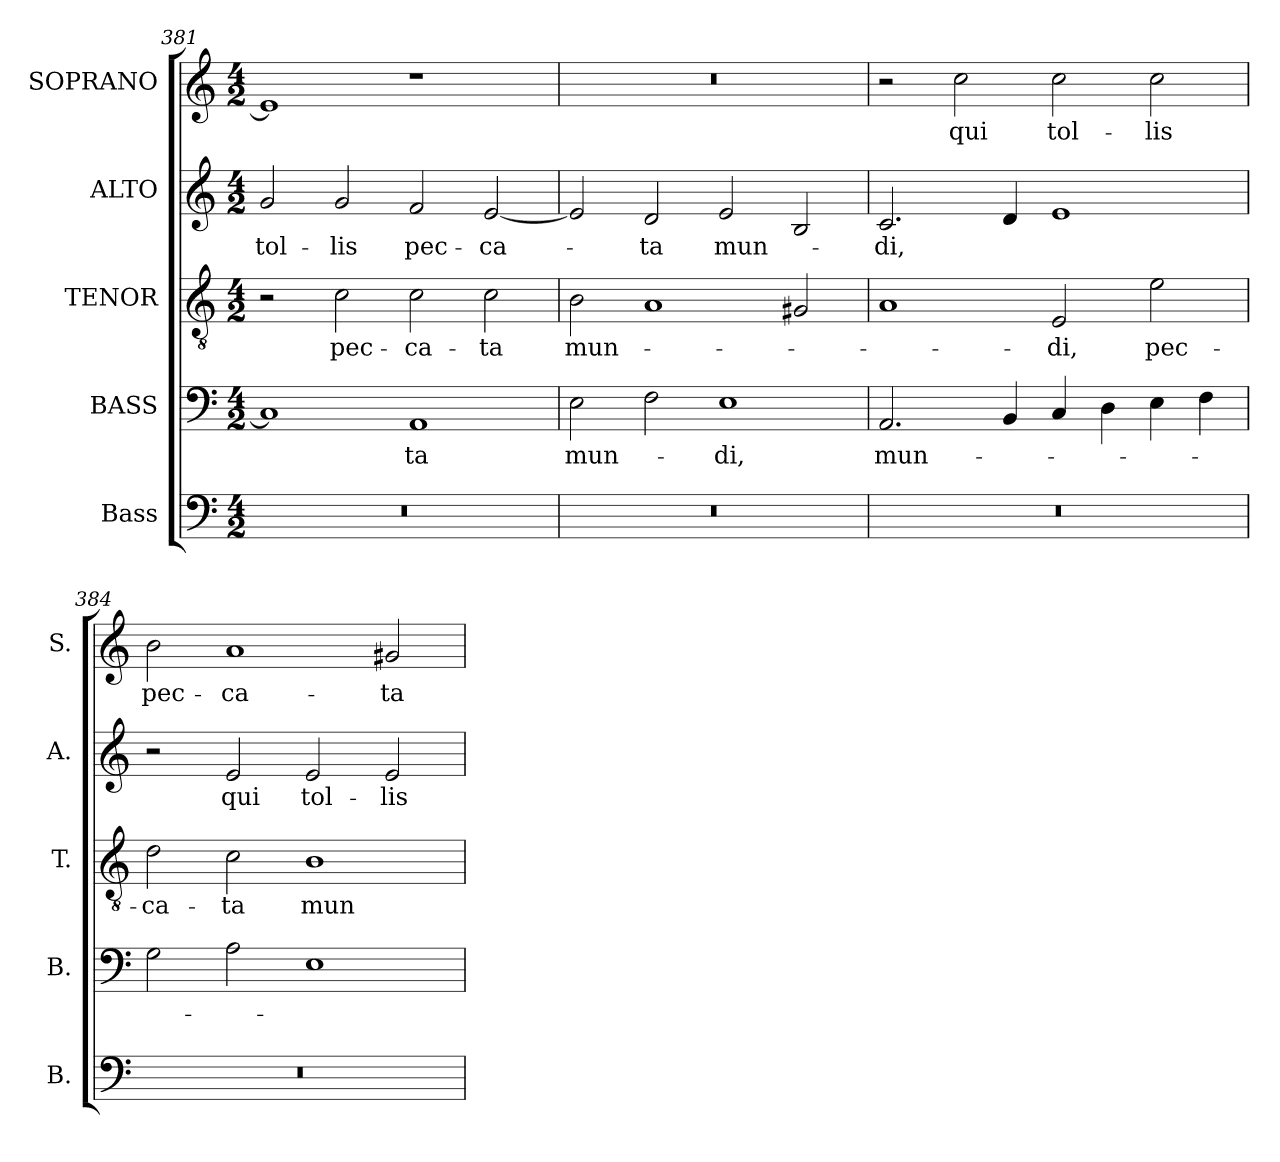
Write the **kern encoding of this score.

**kern	**kern	**text	**kern	**text	**kern	**text	**kern	**text
*part5	*part4	*part4	*part3	*part3	*part2	*part2	*part1	*part1
*staff5	*staff4	*staff4	*staff3	*staff3	*staff2	*staff2	*staff1	*staff1
*I"Bass	*I"BASS	*	*I"TENOR	*	*I"ALTO	*	*I"SOPRANO	*
*I'B.	*I'B.	*	*I'T.	*	*I'A.	*	*I'S.	*
*clefF4	*clefF4	*	*clefGv2	*	*clefG2	*	*clefG2	*
*	*	*	*ITrd7c12	*	*	*	*	*
*k[]	*k[]	*	*k[]	*	*k[]	*	*k[]	*
*C:	*C:	*	*C:	*	*C:	*	*C:	*
*M4/2	*M4/2	*	*M4/2	*	*M4/2	*	*M4/2	*
=381	=381	=381	=381	=381	=381	=381	=381	=381
!LO:N:vis=1	!	!	!	!	!	!	!	!
!	!	!	!	!	!	!LO:LY:b:color=#000000	!	!
0r	1Ci]	.	2r	.	2gi/	tol-	1ei]	.
!	!	!	!	!LO:LY:b:color=#000000	!	!	!	!
!	!	!	!	!	!	!LO:LY:b:color=#000000	!	!
.	.	.	2Ci\	pec-	2gi/	-lis	.	.
!	!	!LO:LY:b:color=#000000	!	!	!	!	!	!
!	!	!	!	!LO:LY:b:color=#000000	!	!	!	!
!	!	!	!	!	!	!LO:LY:b:color=#000000	!	!
.	1AAi	-ta	2Ci\	-ca-	2fi/	pec-	1r	.
!	!	!	!	!LO:LY:b:color=#000000	!	!	!	!
!	!	!	!	!	!	!LO:LY:b:color=#000000	!	!
.	.	.	2Ci\	-ta	[2ei/	-ca-	.	.
=382	=382	=382	=382	=382	=382	=382	=382	=382
!LO:N:vis=1	!	!	!	!	!	!	!	!
!	!	!LO:LY:b:color=#000000	!	!	!	!	!	!
!	!	!	!	!LO:LY:b:color=#000000	!	!	!LO:N:vis=1	!
0r	2Ei\	mun-	2BBi\	mun-	2ei/]	.	0r	.
!	!	!	!	!	!	!LO:LY:b:color=#000000	!	!
.	2Fi\	.	1AAi	.	2di/	-ta	.	.
!	!	!LO:LY:b:color=#000000	!	!	!	!	!	!
!	!	!	!	!	!	!LO:LY:b:color=#000000	!	!
.	1Ei	-di,	.	.	2ei/	mun-	.	.
.	.	.	2GG#Xi/	.	2Bi/	.	.	.
=383	=383	=383	=383	=383	=383	=383	=383	=383
!LO:N:vis=1	!	!	!	!	!	!	!	!
!	!	!LO:LY:b:color=#000000	!	!	!	!	!	!
!	!	!	!	!	!	!LO:LY:b:color=#000000	!	!
0r	2.AAi/	mun-	1AAi	.	2.ci/	-di,	2r	.
!	!	!	!	!	!	!	!	!LO:LY:b:color=#000000
.	.	.	.	.	.	.	2cci\	qui
.	4BBi/	.	.	.	4di/	.	.	.
!	!	!	!	!LO:LY:b:color=#000000	!	!	!	!
!	!	!	!	!	!	!	!	!LO:LY:b:color=#000000
.	4Ci/	.	2EEi/	-di,	1ei	.	2cci\	tol-
.	4Di\	.	.	.	.	.	.	.
!	!	!	!	!LO:LY:b:color=#000000	!	!	!	!
!	!	!	!	!	!	!	!	!LO:LY:b:color=#000000
.	4Ei\	.	2Ei\	pec-	.	.	2cci\	-lis
.	4Fi\	.	.	.	.	.	.	.
=384	=384	=384	=384	=384	=384	=384	=384	=384
!LO:N:vis=1	!	!	!	!	!	!	!	!
!	!	!	!	!LO:LY:b:color=#000000	!	!	!	!
!	!	!	!	!	!	!	!	!LO:LY:b:color=#000000
0r	2Gi\	.	2Di\	-ca-	2r	.	2bi\	pec-
!	!	!	!	!LO:LY:b:color=#000000	!	!	!	!
!	!	!	!	!	!	!LO:LY:b:color=#000000	!	!
!	!	!	!	!	!	!	!	!LO:LY:b:color=#000000
.	2Ai\	.	2Ci\	-ta	2ei/	qui	1ai	-ca-
!	!	!	!	!LO:LY:b:color=#000000	!	!	!	!
!	!	!	!	!	!	!LO:LY:b:color=#000000	!	!
.	1Ei	.	1BBi	mun-	2ei/	tol-	.	.
!	!	!	!	!	!	!LO:LY:b:color=#000000	!	!
!	!	!	!	!	!	!	!	!LO:LY:b:color=#000000
.	.	.	.	.	2ei/	-lis	2g#Xi/	-ta
=	=	=	=	=	=	=	=	=
*-	*-	*-	*-	*-	*-	*-	*-	*-
